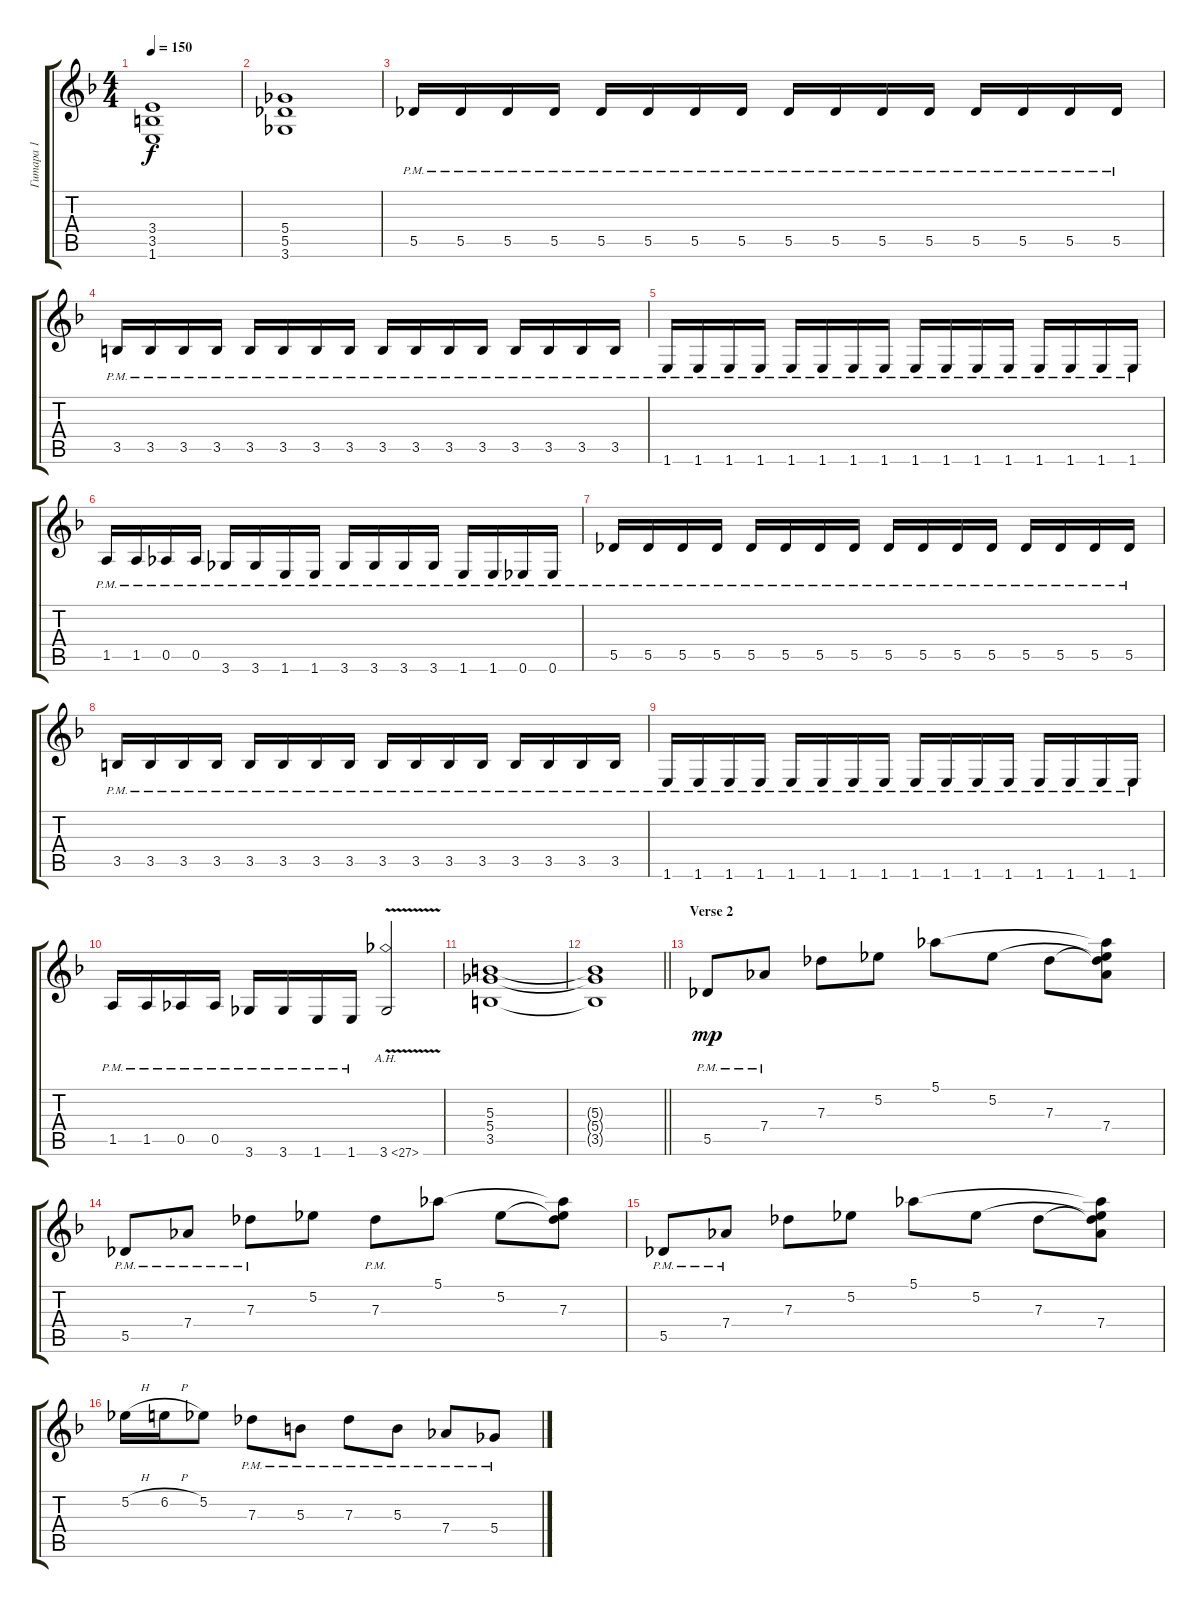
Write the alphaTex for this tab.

\track ("Гитара 1" "Гитара 1") {instrument distortionguitar}
\staff {score tabs}
\tuning (Eb4 Bb3 Gb3 Db3 Ab2 Eb2) {hide}
\ts (4 4)
\tempo 150
\clef g2
\ks dminor
(3.4 3.5 1.6).1{dy f} |
(5.4 5.5 3.6).1 |
5.5{pm}.16 5.5{pm}.16 5.5{pm}.16 5.5{pm}.16 5.5{pm}.16 5.5{pm}.16 5.5{pm}.16 5.5{pm}.16 5.5{pm}.16 5.5{pm}.16 5.5{pm}.16 5.5{pm}.16 5.5{pm}.16 5.5{pm}.16 5.5{pm}.16 5.5{pm}.16 |
3.5{pm}.16 3.5{pm}.16 3.5{pm}.16 3.5{pm}.16 3.5{pm}.16 3.5{pm}.16 3.5{pm}.16 3.5{pm}.16 3.5{pm}.16 3.5{pm}.16 3.5{pm}.16 3.5{pm}.16 3.5{pm}.16 3.5{pm}.16 3.5{pm}.16 3.5{pm}.16 |
1.6{pm}.16 1.6{pm}.16 1.6{pm}.16 1.6{pm}.16 1.6{pm}.16 1.6{pm}.16 1.6{pm}.16 1.6{pm}.16 1.6{pm}.16 1.6{pm}.16 1.6{pm}.16 1.6{pm}.16 1.6{pm}.16 1.6{pm}.16 1.6{pm}.16 1.6{pm}.16 |
1.5{pm}.16 1.5{pm}.16 0.5{pm}.16 0.5{pm}.16 3.6{pm}.16 3.6{pm}.16 1.6{pm}.16 1.6{pm}.16 3.6{pm}.16 3.6{pm}.16 3.6{pm}.16 3.6{pm}.16 1.6{pm}.16 1.6{pm}.16 0.6{pm}.16 0.6{pm}.16 |
5.5{pm}.16 5.5{pm}.16 5.5{pm}.16 5.5{pm}.16 5.5{pm}.16 5.5{pm}.16 5.5{pm}.16 5.5{pm}.16 5.5{pm}.16 5.5{pm}.16 5.5{pm}.16 5.5{pm}.16 5.5{pm}.16 5.5{pm}.16 5.5{pm}.16 5.5{pm}.16 |
3.5{pm}.16 3.5{pm}.16 3.5{pm}.16 3.5{pm}.16 3.5{pm}.16 3.5{pm}.16 3.5{pm}.16 3.5{pm}.16 3.5{pm}.16 3.5{pm}.16 3.5{pm}.16 3.5{pm}.16 3.5{pm}.16 3.5{pm}.16 3.5{pm}.16 3.5{pm}.16 |
1.6{pm}.16 1.6{pm}.16 1.6{pm}.16 1.6{pm}.16 1.6{pm}.16 1.6{pm}.16 1.6{pm}.16 1.6{pm}.16 1.6{pm}.16 1.6{pm}.16 1.6{pm}.16 1.6{pm}.16 1.6{pm}.16 1.6{pm}.16 1.6{pm}.16 1.6{pm}.16 |
1.5{pm}.16 1.5{pm}.16 0.5{pm}.16 0.5{pm}.16 3.6{pm}.16 3.6{pm}.16 1.6{pm}.16 1.6{pm}.16 3.6{ah 24 v}.2 |
(5.3 5.4 3.5).1 |
\barLineRight lightlight
(5.3{t} 5.4{t} 3.5{t}).1 |
\section ("" "Verse 2")
5.5{pm}.8{dy mp} 7.4{pm}.8 7.3.8 5.2.8 5.1.8 5.2.8 7.3.8 (5.1{t} 5.2{t} 7.3{t} 7.4).8 |
5.5{pm}.8 7.4{pm}.8 7.3{pm}.8 5.2.8 7.3{pm}.8 5.1.8 5.2.8 (5.1{t} 5.2{t} 7.3).8 |
5.5{pm}.8 7.4{pm}.8 7.3.8 5.2.8 5.1.8 5.2.8 7.3.8 (5.1{t} 5.2{t} 7.3{t} 7.4).8 |
5.2{h}.16 6.2{h}.16 5.2.8 7.3{pm}.8 5.3{pm}.8 7.3{pm}.8 5.3{pm}.8 7.4{pm}.8 5.4{pm}.8
